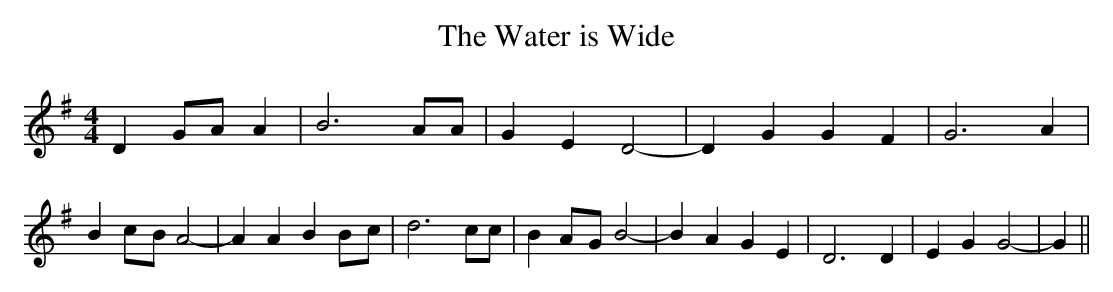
X:1
T:The Water is Wide
M:4/4
L:1/4
K:G
 D G/2A/2 A| B3 A/2A/2| G E D2-| D G G F| G3 A| Bc/2-B/2 A2-| A A BB/2-c/2|\
 d3 c/2c/2| BA/2-G/2 B2-| B A G E| D3 D| E G G2-| G||
